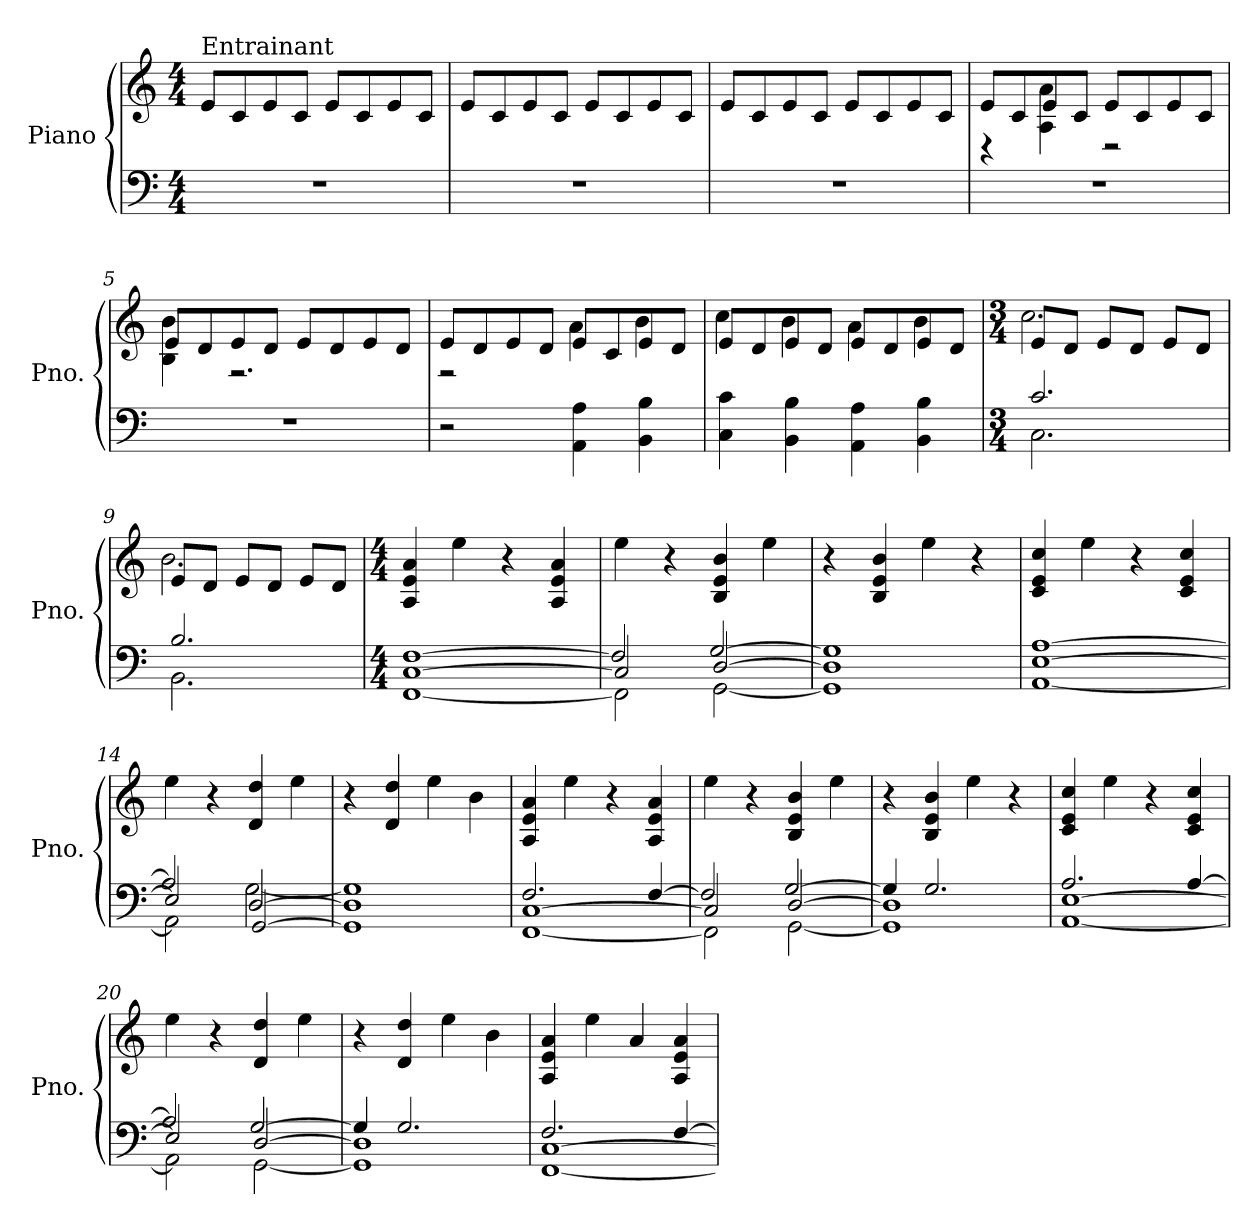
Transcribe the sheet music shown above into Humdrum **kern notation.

**kern	**kern
*part1	*part1
*staff2	*staff1
*I"Piano	*
*I'Pno.	*
*clefF4	*clefG2
*k[]	*k[]
*C:	*C:
*M4/4	*M4/4
=1	=1
!	!LO:TX:a:t=Entrainant
1r	8e/L
.	8c/
.	8e/
.	8c/J
.	8e/L
.	8c/
.	8e/
.	8c/J
=2	=2
1r	8e/L
.	8c/
.	8e/
.	8c/J
.	8e/L
.	8c/
.	8e/
.	8c/J
=3	=3
1r	8e/L
.	8c/
.	8e/
.	8c/J
.	8e/L
.	8c/
.	8e/
.	8c/J
=4	=4
*	*^
1r	8e/L	4r
.	8c/	.
.	8e/	4A\ 4a\
.	8c/J	.
.	8e/L	2r
.	8c/	.
.	8e/	.
.	8c/J	.
!!LO:LB:g=z	!!
=5	=5	=5
1r	8e/L	4B\ 4b\
.	8d/	.
.	8e/	2.r
.	8d/J	.
.	8e/L	.
.	8d/	.
.	8e/	.
.	8d/J	.
=6	=6	=6
2r	8e/L	2r
.	8d/	.
.	8e/	.
.	8d/J	.
4AA\ 4A\	8e/L	4a\
.	8c/	.
4BB\ 4B\	8e/	4b\
.	8d/J	.
=7	=7	=7
4C\ 4c\	8e/L	4cc\
.	8d/	.
4BB\ 4B\	8e/	4b\
.	8d/J	.
4AA\ 4A\	8e/L	4a\
.	8d/	.
4BB\ 4B\	8e/	4b\
.	8d/J	.
=8	=8	=8
*M3/4	*M3/4	*
*^	*	*
2.c/	2.C\	8e/L	2.cc\
.	.	8d/J	.
.	.	8e/L	.
.	.	8d/J	.
.	.	8e/L	.
.	.	8d/J	.
=9	=9	=9	=9
2.B/	2.BB\	8e/L	2.b\
.	.	8d/J	.
.	.	8e/L	.
.	.	8d/J	.
.	.	8e/L	.
.	.	8d/J	.
*v	*v	*	*
*	*v	*v
!!LO:LB:g=z
=10	=10
*M4/4	*M4/4
*^	*
*	*^	*
[1C	[1FF	[1F	4A/ 4e/ 4a/
.	.	.	4ee\
.	.	.	4r
.	.	.	4A/ 4e/ 4a/
=11	=11	=11	=11
2C/]	2FF\]	2F/]	4ee\
.	.	.	4r
[2D/	[2GG\	[2G/	4B/ 4e/ 4b/
.	.	.	4ee\
=12	=12	=12	=12
1D]	1GG]	1G]	4r
.	.	.	4B/ 4e/ 4b/
.	.	.	4ee\
.	.	.	4r
=13	=13	=13	=13
[1E	[1AA	[1A	4c/ 4e/ 4cc/
.	.	.	4ee\
.	.	.	4r
.	.	.	4c/ 4e/ 4cc/
=14	=14	=14	=14
2E/]	2AA\]	2A/]	4ee\
.	.	.	4r
[2D/	[2G\	[2GG/	4d/ 4dd/
.	.	.	4ee\
=15	=15	=15	=15
1D]	1G]	1GG]	4r
.	.	.	4d/ 4dd/
.	.	.	4ee\
.	.	.	4b\
=16	=16	=16	=16
[1C	[1FF	2.F/	4A/ 4e/ 4a/
.	.	.	4ee\
.	.	.	4r
.	.	[4F/	4A/ 4e/ 4a/
=17	=17	=17	=17
2C/]	2FF\]	2F/]	4ee\
.	.	.	4r
[2D/	[2GG\	[2G/	4B/ 4e/ 4b/
.	.	.	4ee\
=18	=18	=18	=18
1D]	1GG]	4G/]	4r
.	.	2.G/	4B/ 4e/ 4b/
.	.	.	4ee\
.	.	.	4r
!!LO:LB:g=z
=19	=19	=19	=19
[1E	[1AA	2.A/	4c/ 4e/ 4cc/
.	.	.	4ee\
.	.	.	4r
.	.	[4A/	4c/ 4e/ 4cc/
=20	=20	=20	=20
2E/]	2AA\]	2A/]	4ee\
.	.	.	4r
[2D/	[2GG\	[2G/	4d/ 4dd/
.	.	.	4ee\
=21	=21	=21	=21
1D]	1GG]	4G/]	4r
.	.	2.G/	4d/ 4dd/
.	.	.	4ee\
.	.	.	4b\
=22	=22	=22	=22
[1C	[1FF	2.F/	4A/ 4e/ 4a/
.	.	.	4ee\
.	.	.	4a/
.	.	[4F/	4A/ 4e/ 4a/
*v	*v	*v	*
=	=
*-	*-
